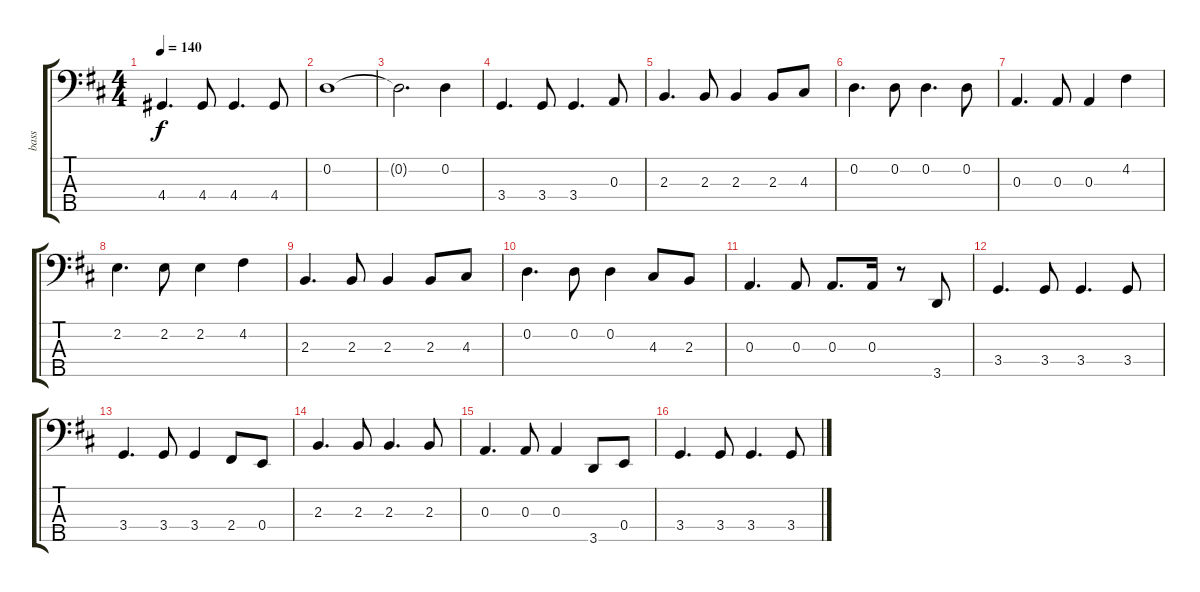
\track ("bass" "bass") {instrument electricbassfinger}
\staff {score tabs}
\tuning (G2 D2 A1 E1 B0) {hide}
\ts (4 4)
\tempo 140
\clef f4
\ks d
4.4.4{d dy f} 4.4.8 4.4.4{d} 4.4.8 |
0.2.1 |
0.2{t}.2{d} 0.2.4 |
3.4.4{d} 3.4.8 3.4.4{d} 0.3.8 |
2.3.4{d} 2.3.8 2.3.4 2.3.8 4.3.8 |
0.2.4{d} 0.2.8 0.2.4{d} 0.2.8 |
0.3.4{d} 0.3.8 0.3.4 4.2.4 |
2.2.4{d} 2.2.8 2.2.4 4.2.4 |
2.3.4{d} 2.3.8 2.3.4 2.3.8 4.3.8 |
0.2.4{d} 0.2.8 0.2.4 4.3.8 2.3.8 |
0.3.4{d} 0.3.8 0.3.8{d} 0.3.16 r.8 3.5.8 |
3.4.4{d} 3.4.8 3.4.4{d} 3.4.8 |
3.4.4{d} 3.4.8 3.4.4 2.4.8 0.4.8 |
2.3.4{d} 2.3.8 2.3.4{d} 2.3.8 |
0.3.4{d} 0.3.8 0.3.4 3.5.8 0.4.8 |
3.4.4{d} 3.4.8 3.4.4{d} 3.4.8
